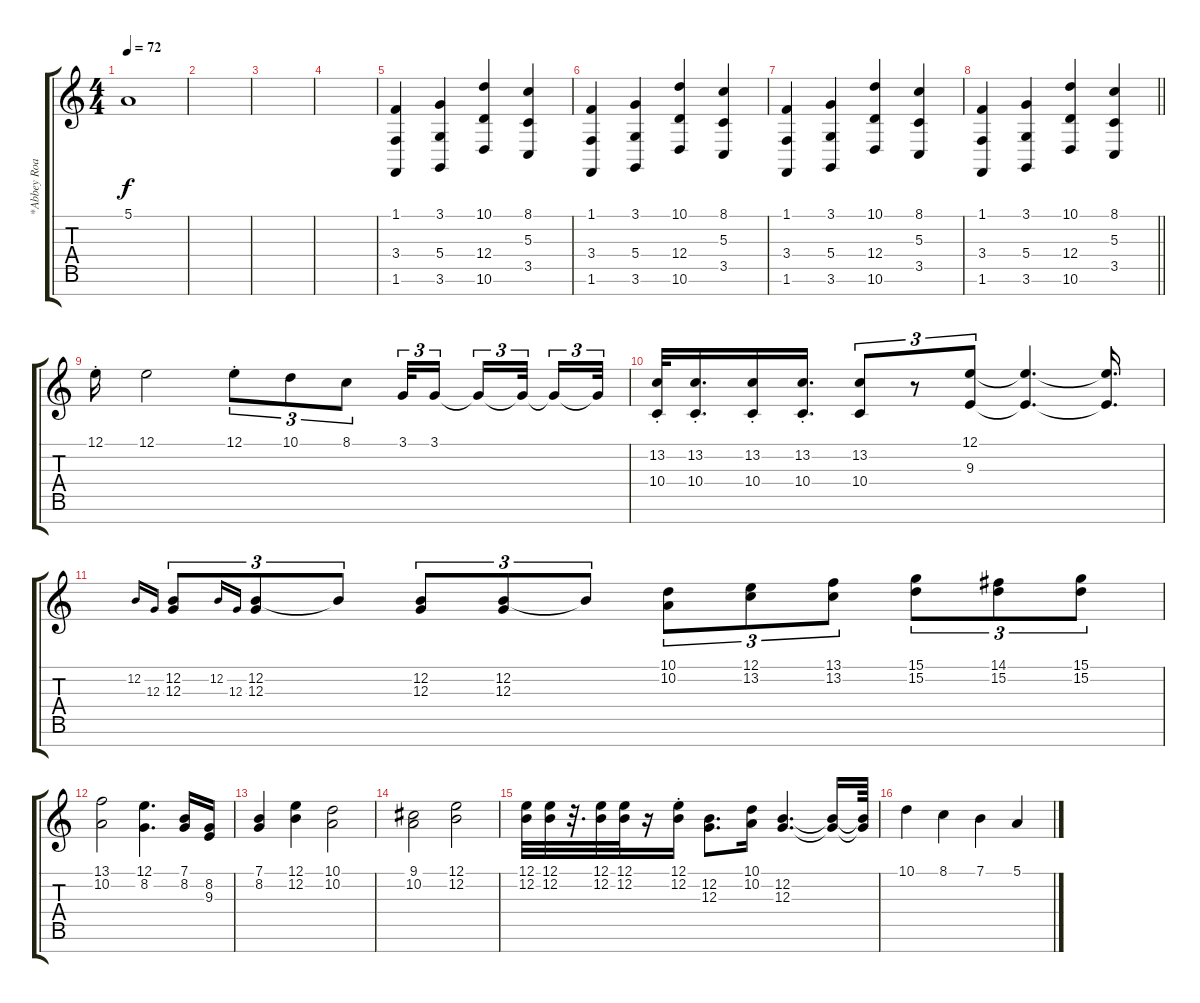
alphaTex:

\track ("*Abbey Road Orchestra* Brass I" "*Abbey Roa") {instrument trombone}
\staff {score tabs}
\tuning (E4 B3 G3 D3 A2 E2 B1) {hide}
\ts (4 4)
\tempo 72
\clef g2
\ks c
5.1{t}.1{dy f} |
|
|
|
(1.1 3.4 1.6).4{volume 0} (3.1 5.4 3.6).4{volume 16} (10.1 12.4 10.6).4 (8.1 5.3 3.5).4 |
(1.1 3.4 1.6).4 (3.1 5.4 3.6).4 (10.1 12.4 10.6).4 (8.1 5.3 3.5).4 |
(1.1 3.4 1.6).4 (3.1 5.4 3.6).4 (10.1 12.4 10.6).4 (8.1 5.3 3.5).4 |
\barLineRight lightlight
(1.1 3.4 1.6).4 (3.1 5.4 3.6).4 (10.1 12.4 10.6).4 (8.1 5.3 3.5).4 |
12.1{st}.16{volume 15 balance 8} 12.1.2 12.1{st}.8{tu (3 2)} 10.1.8{tu (3 2)} 8.1.8{tu (3 2)} 3.1.32{tu (3 2)} 3.1.16{tu (3 2) beam splitsecondary} 3.1{t}.16{tu (3 2)} 3.1{t}.32{tu (3 2) beam splitsecondary} 3.1{t}.16{tu (3 2)} 3.1{t}.32{tu (3 2)} |
(13.2{st} 10.4{st}).32 (13.2{st} 10.4{st}).16{d} (13.2{st} 10.4{st}).16 (13.2{st} 10.4{st}).16{d} (13.2 10.4).8{tu (3 2)} r.8{tu (3 2)} (12.1 9.3).8{tu (3 2)} (12.1{t} 9.3{t}).4{d} (12.1{t} 9.3{t}).16{d} |
12.2.16{gr onbeat} 12.3.16{gr onbeat} (12.2 12.3).8{tu (3 2)} 12.2.16{gr onbeat} 12.3.16{gr onbeat} (12.2 12.3).8{tu (3 2)} 12.2{t}.8{tu (3 2)} (12.2 12.3).8{tu (3 2)} (12.2 12.3).8{tu (3 2)} 12.2{t}.8{tu (3 2)} (10.1 10.2).8{tu (3 2)} (12.1 13.2).8{tu (3 2)} (13.1 13.2).8{tu (3 2)} (15.1 15.2).8{tu (3 2)} (14.1 15.2).8{tu (3 2)} (15.1 15.2).8{tu (3 2)} |
(13.1 10.2).2 (12.1 8.2).4{d} (7.1 8.2).16 (8.2 9.3).16 |
(7.1 8.2).4 (12.1 12.2).4 (10.1 10.2).2 |
(9.1 10.2).2 (12.1 12.2).2 |
(12.1 12.2).32 (12.1 12.2).32 r.32{d} (12.1 12.2).32 (12.1 12.2).32 r.16 (12.1{st} 12.2{st}).16 (12.2 12.3).8{d} (10.1 10.2).16 (12.2 12.3).4{d} (12.2{t} 12.3{t}).16 (12.2{t} 12.3{t}).64 |
10.1.4 8.1.4 7.1.4 5.1.4
